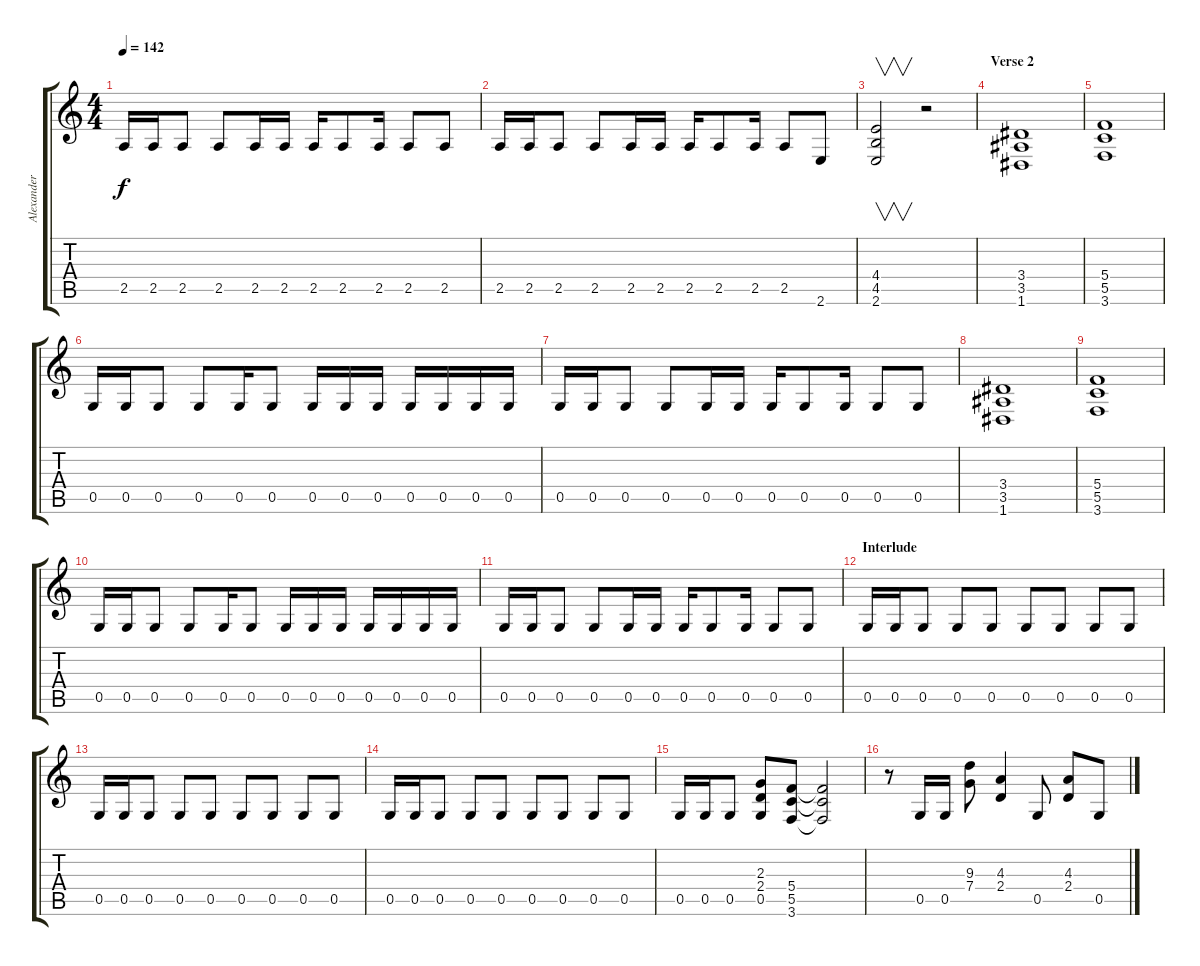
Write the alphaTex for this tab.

\track ("Alexander Kuoppala" "Alexander ") {instrument distortionguitar}
\staff {score tabs}
\tuning (D4 A3 F3 C3 G2 D2) {hide}
\ts (4 4)
\tempo 142
\clef g2
\ks c
2.5.16{dy f} 2.5.16 2.5.8 2.5.8 2.5.16 2.5.16 2.5.16 2.5.8 2.5.16 2.5.8 2.5.8 |
2.5.16 2.5.16 2.5.8 2.5.8 2.5.16 2.5.16 2.5.16 2.5.8 2.5.16 2.5.8 2.6.8 |
(4.4 4.5 2.6).2{v} r.2 |
\section ("" "Verse 2")
(3.4 3.5 1.6).1 |
(5.4 5.5 3.6).1 |
0.5.16 0.5.16 0.5.8 0.5.8 0.5.16 0.5.8 0.5.16 0.5.16 0.5.16 0.5.16 0.5.16 0.5.16 0.5.16 |
0.5.16 0.5.16 0.5.8 0.5.8 0.5.16 0.5.16 0.5.16 0.5.8 0.5.16 0.5.8 0.5.8 |
(3.4 3.5 1.6).1 |
(5.4 5.5 3.6).1 |
0.5.16 0.5.16 0.5.8 0.5.8 0.5.16 0.5.8 0.5.16 0.5.16 0.5.16 0.5.16 0.5.16 0.5.16 0.5.16 |
0.5.16 0.5.16 0.5.8 0.5.8 0.5.16 0.5.16 0.5.16 0.5.8 0.5.16 0.5.8 0.5.8 |
\section ("" "Interlude")
0.5.16 0.5.16 0.5.8 0.5.8 0.5.8 0.5.8 0.5.8 0.5.8 0.5.8 |
0.5.16 0.5.16 0.5.8 0.5.8 0.5.8 0.5.8 0.5.8 0.5.8 0.5.8 |
0.5.16 0.5.16 0.5.8 0.5.8 0.5.8 0.5.8 0.5.8 0.5.8 0.5.8 |
0.5.16 0.5.16 0.5.8 (2.3 2.4 0.5).8 (5.4 5.5 3.6).8 (5.4{t} 5.5{t} 3.6{t}).2 |
r.8 0.5.16 0.5.16 (9.3 7.4).8 (4.3 2.4).4 0.5.8 (4.3 2.4).8 0.5.8
